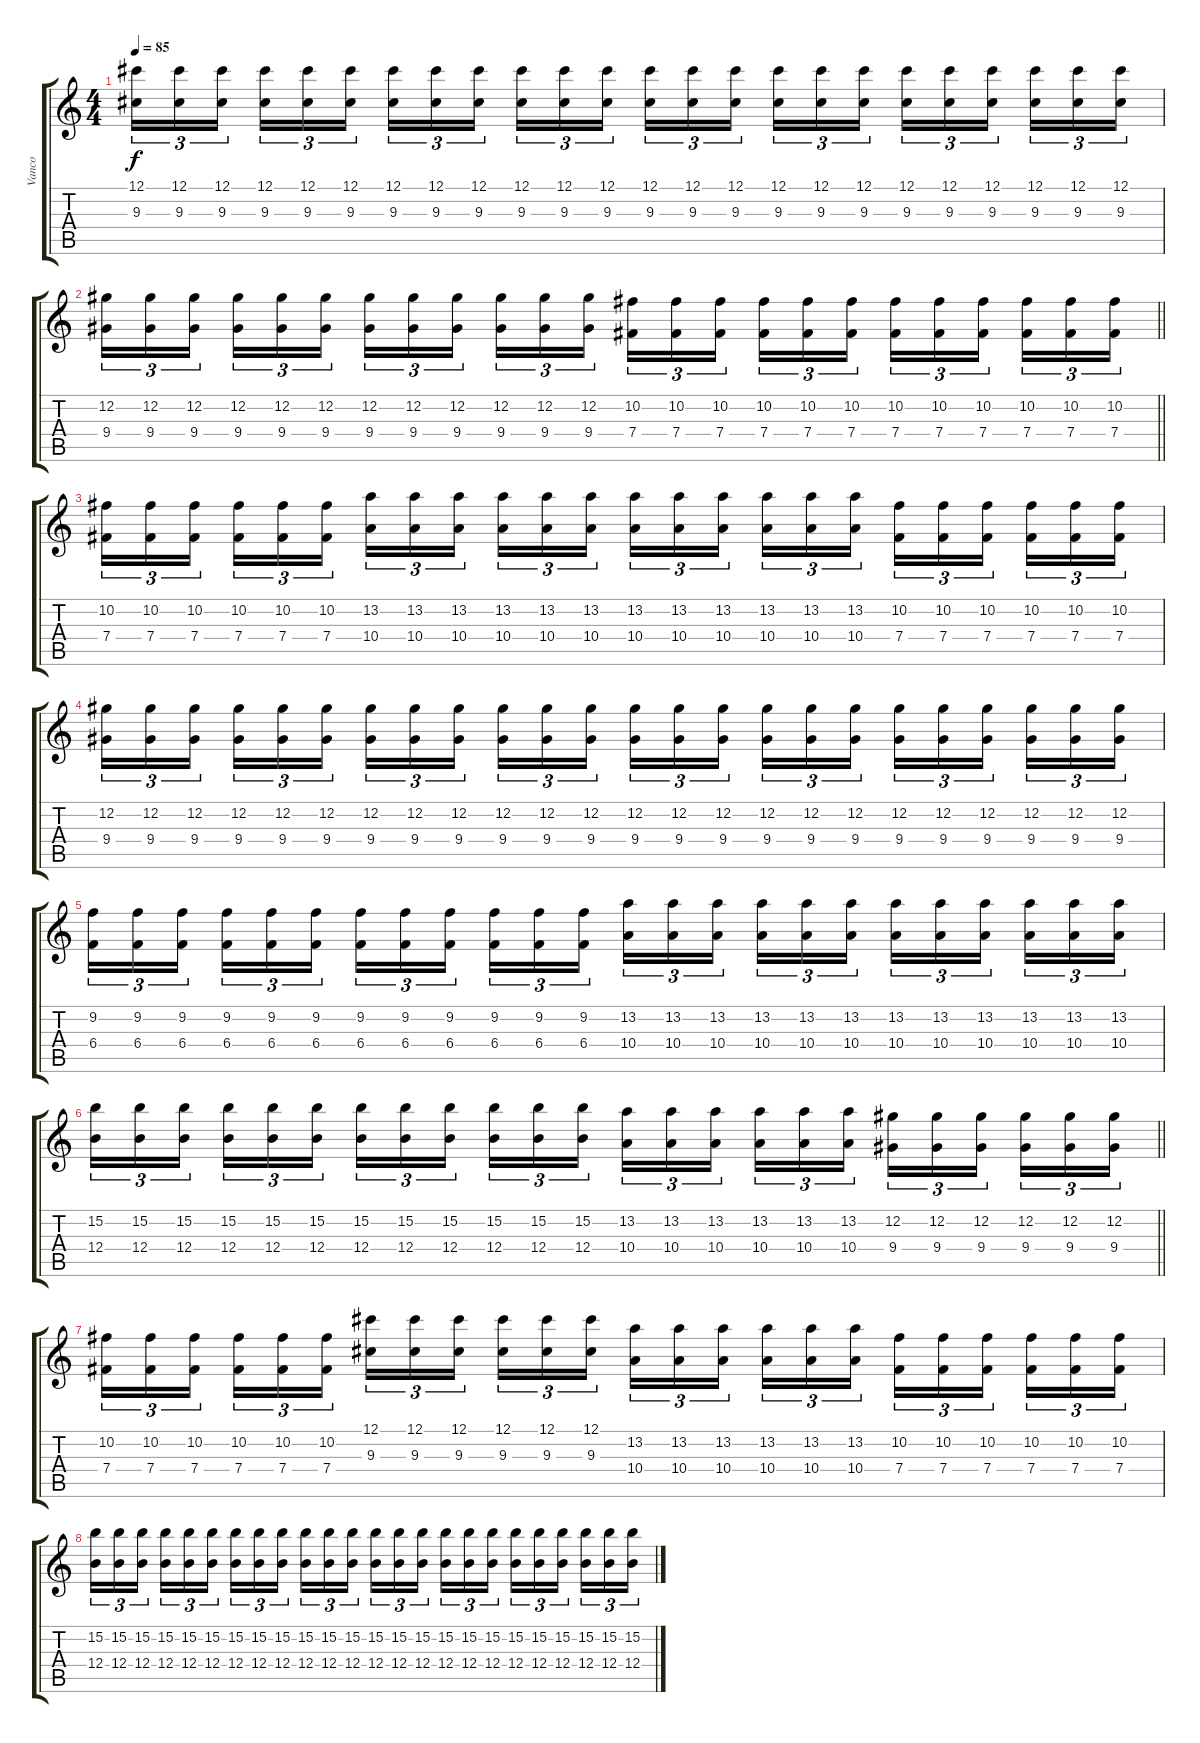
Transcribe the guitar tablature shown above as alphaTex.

\track ("Vanco" "Vanco") {instrument overdrivenguitar}
\staff {score tabs}
\tuning (Db4 Ab3 E3 B2 Gb2 Db2) {hide}
\ts (4 4)
\tempo 85
\clef g2
\ks c
(12.1 9.3).16{tu (3 2) dy f} (12.1 9.3).16{tu (3 2)} (12.1 9.3).16{tu (3 2) beam splitsecondary} (12.1 9.3).16{tu (3 2)} (12.1 9.3).16{tu (3 2)} (12.1 9.3).16{tu (3 2)} (12.1 9.3).16{tu (3 2)} (12.1 9.3).16{tu (3 2)} (12.1 9.3).16{tu (3 2) beam splitsecondary} (12.1 9.3).16{tu (3 2)} (12.1 9.3).16{tu (3 2)} (12.1 9.3).16{tu (3 2)} (12.1 9.3).16{tu (3 2)} (12.1 9.3).16{tu (3 2)} (12.1 9.3).16{tu (3 2) beam splitsecondary} (12.1 9.3).16{tu (3 2)} (12.1 9.3).16{tu (3 2)} (12.1 9.3).16{tu (3 2)} (12.1 9.3).16{tu (3 2)} (12.1 9.3).16{tu (3 2)} (12.1 9.3).16{tu (3 2) beam splitsecondary} (12.1 9.3).16{tu (3 2)} (12.1 9.3).16{tu (3 2)} (12.1 9.3).16{tu (3 2)} |
\barLineRight lightlight
(12.2 9.4).16{tu (3 2)} (12.2 9.4).16{tu (3 2)} (12.2 9.4).16{tu (3 2) beam splitsecondary} (12.2 9.4).16{tu (3 2)} (12.2 9.4).16{tu (3 2)} (12.2 9.4).16{tu (3 2)} (12.2 9.4).16{tu (3 2)} (12.2 9.4).16{tu (3 2)} (12.2 9.4).16{tu (3 2) beam splitsecondary} (12.2 9.4).16{tu (3 2)} (12.2 9.4).16{tu (3 2)} (12.2 9.4).16{tu (3 2)} (10.2 7.4).16{tu (3 2)} (10.2 7.4).16{tu (3 2)} (10.2 7.4).16{tu (3 2) beam splitsecondary} (10.2 7.4).16{tu (3 2)} (10.2 7.4).16{tu (3 2)} (10.2 7.4).16{tu (3 2)} (10.2 7.4).16{tu (3 2)} (10.2 7.4).16{tu (3 2)} (10.2 7.4).16{tu (3 2) beam splitsecondary} (10.2 7.4).16{tu (3 2)} (10.2 7.4).16{tu (3 2)} (10.2 7.4).16{tu (3 2)} |
(10.2 7.4).16{tu (3 2)} (10.2 7.4).16{tu (3 2)} (10.2 7.4).16{tu (3 2) beam splitsecondary} (10.2 7.4).16{tu (3 2)} (10.2 7.4).16{tu (3 2)} (10.2 7.4).16{tu (3 2)} (13.2 10.4).16{tu (3 2)} (13.2 10.4).16{tu (3 2)} (13.2 10.4).16{tu (3 2) beam splitsecondary} (13.2 10.4).16{tu (3 2)} (13.2 10.4).16{tu (3 2)} (13.2 10.4).16{tu (3 2)} (13.2 10.4).16{tu (3 2)} (13.2 10.4).16{tu (3 2)} (13.2 10.4).16{tu (3 2) beam splitsecondary} (13.2 10.4).16{tu (3 2)} (13.2 10.4).16{tu (3 2)} (13.2 10.4).16{tu (3 2)} (10.2 7.4).16{tu (3 2)} (10.2 7.4).16{tu (3 2)} (10.2 7.4).16{tu (3 2) beam splitsecondary} (10.2 7.4).16{tu (3 2)} (10.2 7.4).16{tu (3 2)} (10.2 7.4).16{tu (3 2)} |
(12.2 9.4).16{tu (3 2)} (12.2 9.4).16{tu (3 2)} (12.2 9.4).16{tu (3 2) beam splitsecondary} (12.2 9.4).16{tu (3 2)} (12.2 9.4).16{tu (3 2)} (12.2 9.4).16{tu (3 2)} (12.2 9.4).16{tu (3 2)} (12.2 9.4).16{tu (3 2)} (12.2 9.4).16{tu (3 2) beam splitsecondary} (12.2 9.4).16{tu (3 2)} (12.2 9.4).16{tu (3 2)} (12.2 9.4).16{tu (3 2)} (12.2 9.4).16{tu (3 2)} (12.2 9.4).16{tu (3 2)} (12.2 9.4).16{tu (3 2) beam splitsecondary} (12.2 9.4).16{tu (3 2)} (12.2 9.4).16{tu (3 2)} (12.2 9.4).16{tu (3 2)} (12.2 9.4).16{tu (3 2)} (12.2 9.4).16{tu (3 2)} (12.2 9.4).16{tu (3 2) beam splitsecondary} (12.2 9.4).16{tu (3 2)} (12.2 9.4).16{tu (3 2)} (12.2 9.4).16{tu (3 2)} |
(9.2 6.4).16{tu (3 2)} (9.2 6.4).16{tu (3 2)} (9.2 6.4).16{tu (3 2) beam splitsecondary} (9.2 6.4).16{tu (3 2)} (9.2 6.4).16{tu (3 2)} (9.2 6.4).16{tu (3 2)} (9.2 6.4).16{tu (3 2)} (9.2 6.4).16{tu (3 2)} (9.2 6.4).16{tu (3 2) beam splitsecondary} (9.2 6.4).16{tu (3 2)} (9.2 6.4).16{tu (3 2)} (9.2 6.4).16{tu (3 2)} (13.2 10.4).16{tu (3 2)} (13.2 10.4).16{tu (3 2)} (13.2 10.4).16{tu (3 2) beam splitsecondary} (13.2 10.4).16{tu (3 2)} (13.2 10.4).16{tu (3 2)} (13.2 10.4).16{tu (3 2)} (13.2 10.4).16{tu (3 2)} (13.2 10.4).16{tu (3 2)} (13.2 10.4).16{tu (3 2) beam splitsecondary} (13.2 10.4).16{tu (3 2)} (13.2 10.4).16{tu (3 2)} (13.2 10.4).16{tu (3 2)} |
\barLineRight lightlight
(15.2 12.4).16{tu (3 2)} (15.2 12.4).16{tu (3 2)} (15.2 12.4).16{tu (3 2) beam splitsecondary} (15.2 12.4).16{tu (3 2)} (15.2 12.4).16{tu (3 2)} (15.2 12.4).16{tu (3 2)} (15.2 12.4).16{tu (3 2)} (15.2 12.4).16{tu (3 2)} (15.2 12.4).16{tu (3 2) beam splitsecondary} (15.2 12.4).16{tu (3 2)} (15.2 12.4).16{tu (3 2)} (15.2 12.4).16{tu (3 2)} (13.2 10.4).16{tu (3 2)} (13.2 10.4).16{tu (3 2)} (13.2 10.4).16{tu (3 2) beam splitsecondary} (13.2 10.4).16{tu (3 2)} (13.2 10.4).16{tu (3 2)} (13.2 10.4).16{tu (3 2)} (12.2 9.4).16{tu (3 2)} (12.2 9.4).16{tu (3 2)} (12.2 9.4).16{tu (3 2) beam splitsecondary} (12.2 9.4).16{tu (3 2)} (12.2 9.4).16{tu (3 2)} (12.2 9.4).16{tu (3 2)} |
(10.2 7.4).16{tu (3 2)} (10.2 7.4).16{tu (3 2)} (10.2 7.4).16{tu (3 2) beam splitsecondary} (10.2 7.4).16{tu (3 2)} (10.2 7.4).16{tu (3 2)} (10.2 7.4).16{tu (3 2)} (12.1 9.3).16{tu (3 2)} (12.1 9.3).16{tu (3 2)} (12.1 9.3).16{tu (3 2) beam splitsecondary} (12.1 9.3).16{tu (3 2)} (12.1 9.3).16{tu (3 2)} (12.1 9.3).16{tu (3 2)} (13.2 10.4).16{tu (3 2)} (13.2 10.4).16{tu (3 2)} (13.2 10.4).16{tu (3 2) beam splitsecondary} (13.2 10.4).16{tu (3 2)} (13.2 10.4).16{tu (3 2)} (13.2 10.4).16{tu (3 2)} (10.2 7.4).16{tu (3 2)} (10.2 7.4).16{tu (3 2)} (10.2 7.4).16{tu (3 2) beam splitsecondary} (10.2 7.4).16{tu (3 2)} (10.2 7.4).16{tu (3 2)} (10.2 7.4).16{tu (3 2)} |
(15.2 12.4).16{tu (3 2)} (15.2 12.4).16{tu (3 2)} (15.2 12.4).16{tu (3 2) beam splitsecondary} (15.2 12.4).16{tu (3 2)} (15.2 12.4).16{tu (3 2)} (15.2 12.4).16{tu (3 2)} (15.2 12.4).16{tu (3 2)} (15.2 12.4).16{tu (3 2)} (15.2 12.4).16{tu (3 2) beam splitsecondary} (15.2 12.4).16{tu (3 2)} (15.2 12.4).16{tu (3 2)} (15.2 12.4).16{tu (3 2)} (15.2 12.4).16{tu (3 2)} (15.2 12.4).16{tu (3 2)} (15.2 12.4).16{tu (3 2) beam splitsecondary} (15.2 12.4).16{tu (3 2)} (15.2 12.4).16{tu (3 2)} (15.2 12.4).16{tu (3 2)} (15.2 12.4).16{tu (3 2)} (15.2 12.4).16{tu (3 2)} (15.2 12.4).16{tu (3 2) beam splitsecondary} (15.2 12.4).16{tu (3 2)} (15.2 12.4).16{tu (3 2)} (15.2 12.4).16{tu (3 2)}
